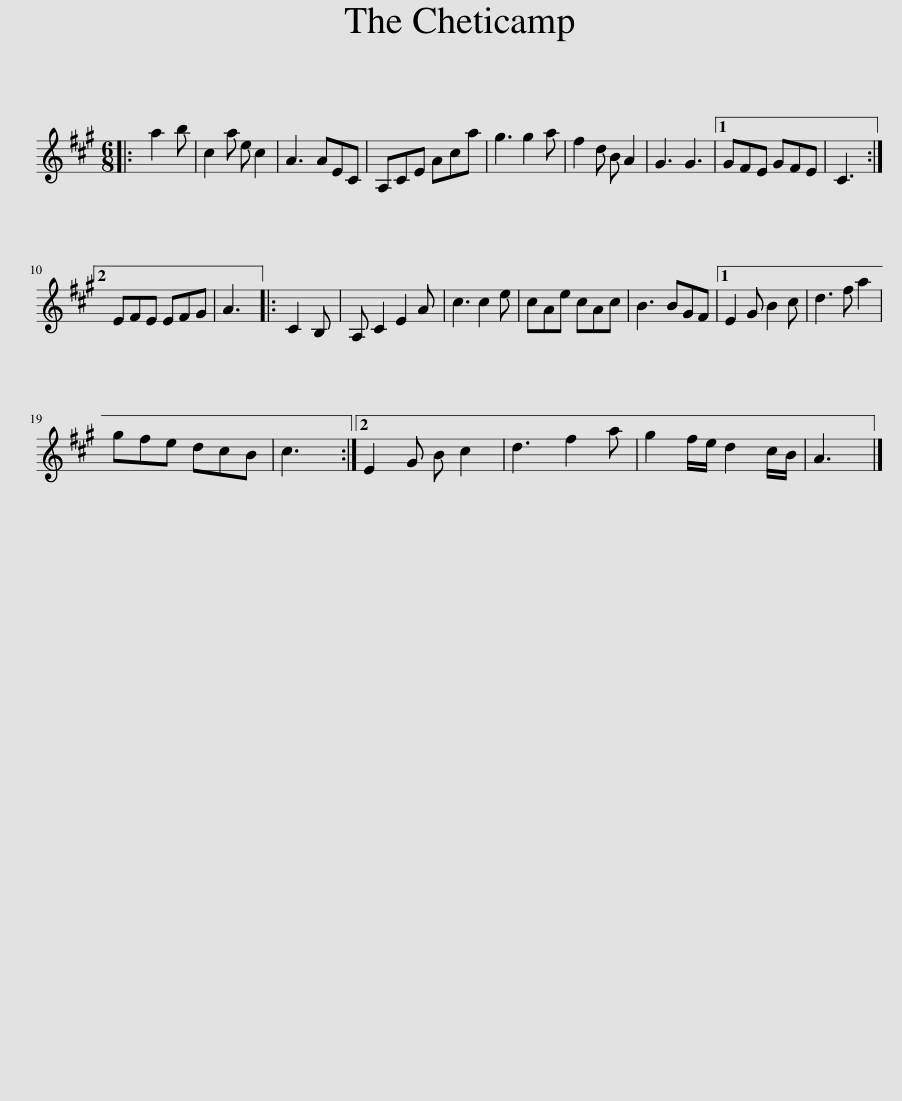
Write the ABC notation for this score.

X:1
L:1/8
M:6/8
I:linebreak $
K:A
V:1 treble
V:1
|: a2 b | c2 a e c2 | A3 AEC | A,CE Aca | g3 g2 a | %5
 f2 d B A2 | G3 G3 |1 GFE GFE | C3 :|2$ EFE EFG | %10
 A3 |: C2 B, | A, C2 E2 A | c3 c2 e | cAe cAc | %15
 B3 BGF |1 E2 G B2 c | d3 f a2 |$ gfe dcB | c3 :|2 %20
 E2 G B c2 | d3 f2 a | g2 f/e/ d2 c/B/ | A3 |] %24
